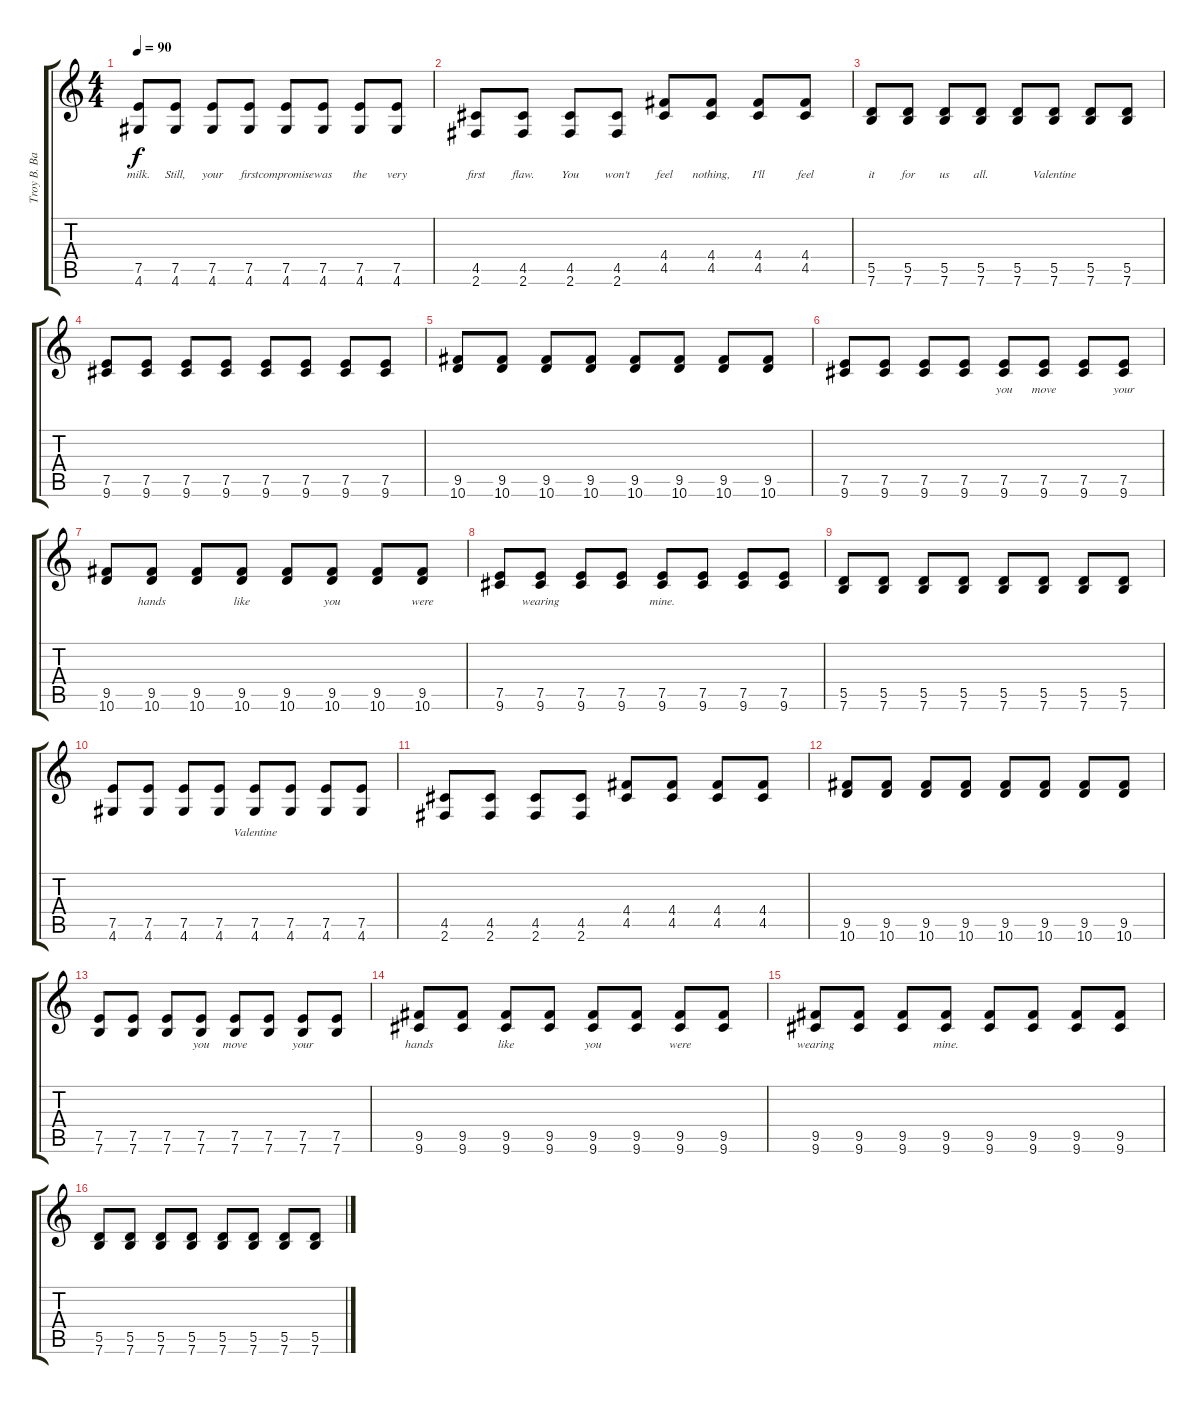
\track ("Troy B. Balthazar" "Troy B. Ba") {instrument electricguitarmuted}
\staff {score tabs}
\tuning (E4 B3 G3 D3 A2 E2) {hide}
\ts (4 4)
\tempo 90
\clef g2
\ks c
(7.5 4.6).8{lyrics (0 "milk.") lyrics (1 "") lyrics (2 "") lyrics (3 "") lyrics (4 "") dy f} (7.5 4.6).8{lyrics (0 "Still,") lyrics (1 "") lyrics (2 "") lyrics (3 "") lyrics (4 "")} (7.5 4.6).8{lyrics (0 "your") lyrics (1 "") lyrics (2 "") lyrics (3 "") lyrics (4 "")} (7.5 4.6).8{lyrics (0 "first") lyrics (1 "") lyrics (2 "") lyrics (3 "") lyrics (4 "")} (7.5 4.6).8{lyrics (0 "compromise") lyrics (1 "") lyrics (2 "") lyrics (3 "") lyrics (4 "")} (7.5 4.6).8{lyrics (0 "was") lyrics (1 "") lyrics (2 "") lyrics (3 "") lyrics (4 "")} (7.5 4.6).8{lyrics (0 "the") lyrics (1 "") lyrics (2 "") lyrics (3 "") lyrics (4 "")} (7.5 4.6).8{lyrics (0 "very") lyrics (1 "") lyrics (2 "") lyrics (3 "") lyrics (4 "")} |
(4.5 2.6).8{lyrics (0 "first") lyrics (1 "") lyrics (2 "") lyrics (3 "") lyrics (4 "")} (4.5 2.6).8{lyrics (0 "flaw.") lyrics (1 "") lyrics (2 "") lyrics (3 "") lyrics (4 "")} (4.5 2.6).8{lyrics (0 "You") lyrics (1 "") lyrics (2 "") lyrics (3 "") lyrics (4 "")} (4.5 2.6).8{lyrics (0 "won't") lyrics (1 "") lyrics (2 "") lyrics (3 "") lyrics (4 "")} (4.4 4.5).8{lyrics (0 "feel") lyrics (1 "") lyrics (2 "") lyrics (3 "") lyrics (4 "")} (4.4 4.5).8{lyrics (0 "nothing,") lyrics (1 "") lyrics (2 "") lyrics (3 "") lyrics (4 "")} (4.4 4.5).8{lyrics (0 "I'll") lyrics (1 "") lyrics (2 "") lyrics (3 "") lyrics (4 "")} (4.4 4.5).8{lyrics (0 "feel") lyrics (1 "") lyrics (2 "") lyrics (3 "") lyrics (4 "")} |
(5.5 7.6).8{lyrics (0 "it") lyrics (1 "") lyrics (2 "") lyrics (3 "") lyrics (4 "")} (5.5 7.6).8{lyrics (0 "for") lyrics (1 "") lyrics (2 "") lyrics (3 "") lyrics (4 "")} (5.5 7.6).8{lyrics (0 "us") lyrics (1 "") lyrics (2 "") lyrics (3 "") lyrics (4 "")} (5.5 7.6).8{lyrics (0 "all.") lyrics (1 "") lyrics (2 "") lyrics (3 "") lyrics (4 "")} (5.5 7.6).8{lyrics (0 "") lyrics (1 "") lyrics (2 "") lyrics (3 "") lyrics (4 "")} (5.5 7.6).8{lyrics (0 "Valentine") lyrics (1 "") lyrics (2 "") lyrics (3 "") lyrics (4 "")} (5.5 7.6).8{lyrics (0 "") lyrics (1 "") lyrics (2 "") lyrics (3 "") lyrics (4 "")} (5.5 7.6).8{lyrics (0 "") lyrics (1 "") lyrics (2 "") lyrics (3 "") lyrics (4 "")} |
(7.5 9.6).8{lyrics (0 "") lyrics (1 "") lyrics (2 "") lyrics (3 "") lyrics (4 "")} (7.5 9.6).8{lyrics (0 "") lyrics (1 "") lyrics (2 "") lyrics (3 "") lyrics (4 "")} (7.5 9.6).8{lyrics (0 "") lyrics (1 "") lyrics (2 "") lyrics (3 "") lyrics (4 "")} (7.5 9.6).8{lyrics (0 "") lyrics (1 "") lyrics (2 "") lyrics (3 "") lyrics (4 "")} (7.5 9.6).8{lyrics (0 "") lyrics (1 "") lyrics (2 "") lyrics (3 "") lyrics (4 "")} (7.5 9.6).8{lyrics (0 "") lyrics (1 "") lyrics (2 "") lyrics (3 "") lyrics (4 "")} (7.5 9.6).8{lyrics (0 "") lyrics (1 "") lyrics (2 "") lyrics (3 "") lyrics (4 "")} (7.5 9.6).8{lyrics (0 "") lyrics (1 "") lyrics (2 "") lyrics (3 "") lyrics (4 "")} |
(9.5 10.6).8{lyrics (0 "") lyrics (1 "") lyrics (2 "") lyrics (3 "") lyrics (4 "")} (9.5 10.6).8{lyrics (0 "") lyrics (1 "") lyrics (2 "") lyrics (3 "") lyrics (4 "")} (9.5 10.6).8{lyrics (0 "") lyrics (1 "") lyrics (2 "") lyrics (3 "") lyrics (4 "")} (9.5 10.6).8{lyrics (0 "") lyrics (1 "") lyrics (2 "") lyrics (3 "") lyrics (4 "")} (9.5 10.6).8{lyrics (0 "") lyrics (1 "") lyrics (2 "") lyrics (3 "") lyrics (4 "")} (9.5 10.6).8{lyrics (0 "") lyrics (1 "") lyrics (2 "") lyrics (3 "") lyrics (4 "")} (9.5 10.6).8{lyrics (0 "") lyrics (1 "") lyrics (2 "") lyrics (3 "") lyrics (4 "")} (9.5 10.6).8{lyrics (0 "") lyrics (1 "") lyrics (2 "") lyrics (3 "") lyrics (4 "")} |
(7.5 9.6).8{lyrics (0 "") lyrics (1 "") lyrics (2 "") lyrics (3 "") lyrics (4 "")} (7.5 9.6).8{lyrics (0 "") lyrics (1 "") lyrics (2 "") lyrics (3 "") lyrics (4 "")} (7.5 9.6).8{lyrics (0 "") lyrics (1 "") lyrics (2 "") lyrics (3 "") lyrics (4 "")} (7.5 9.6).8{lyrics (0 "") lyrics (1 "") lyrics (2 "") lyrics (3 "") lyrics (4 "")} (7.5 9.6).8{lyrics (0 "you") lyrics (1 "") lyrics (2 "") lyrics (3 "") lyrics (4 "")} (7.5 9.6).8{lyrics (0 "move") lyrics (1 "") lyrics (2 "") lyrics (3 "") lyrics (4 "")} (7.5 9.6).8{lyrics (0 "") lyrics (1 "") lyrics (2 "") lyrics (3 "") lyrics (4 "")} (7.5 9.6).8{lyrics (0 "your") lyrics (1 "") lyrics (2 "") lyrics (3 "") lyrics (4 "")} |
(9.5 10.6).8{lyrics (0 "") lyrics (1 "") lyrics (2 "") lyrics (3 "") lyrics (4 "")} (9.5 10.6).8{lyrics (0 "hands") lyrics (1 "") lyrics (2 "") lyrics (3 "") lyrics (4 "")} (9.5 10.6).8{lyrics (0 "") lyrics (1 "") lyrics (2 "") lyrics (3 "") lyrics (4 "")} (9.5 10.6).8{lyrics (0 "like") lyrics (1 "") lyrics (2 "") lyrics (3 "") lyrics (4 "")} (9.5 10.6).8{lyrics (0 "") lyrics (1 "") lyrics (2 "") lyrics (3 "") lyrics (4 "")} (9.5 10.6).8{lyrics (0 "you") lyrics (1 "") lyrics (2 "") lyrics (3 "") lyrics (4 "")} (9.5 10.6).8{lyrics (0 "") lyrics (1 "") lyrics (2 "") lyrics (3 "") lyrics (4 "")} (9.5 10.6).8{lyrics (0 "were") lyrics (1 "") lyrics (2 "") lyrics (3 "") lyrics (4 "")} |
(7.5 9.6).8{lyrics (0 "") lyrics (1 "") lyrics (2 "") lyrics (3 "") lyrics (4 "")} (7.5 9.6).8{lyrics (0 "wearing") lyrics (1 "") lyrics (2 "") lyrics (3 "") lyrics (4 "")} (7.5 9.6).8{lyrics (0 "") lyrics (1 "") lyrics (2 "") lyrics (3 "") lyrics (4 "")} (7.5 9.6).8{lyrics (0 "") lyrics (1 "") lyrics (2 "") lyrics (3 "") lyrics (4 "")} (7.5 9.6).8{lyrics (0 "mine.") lyrics (1 "") lyrics (2 "") lyrics (3 "") lyrics (4 "")} (7.5 9.6).8{lyrics (0 "") lyrics (1 "") lyrics (2 "") lyrics (3 "") lyrics (4 "")} (7.5 9.6).8{lyrics (0 "") lyrics (1 "") lyrics (2 "") lyrics (3 "") lyrics (4 "")} (7.5 9.6).8{lyrics (0 "") lyrics (1 "") lyrics (2 "") lyrics (3 "") lyrics (4 "")} |
(5.5 7.6).8{lyrics (0 "") lyrics (1 "") lyrics (2 "") lyrics (3 "") lyrics (4 "")} (5.5 7.6).8{lyrics (0 "") lyrics (1 "") lyrics (2 "") lyrics (3 "") lyrics (4 "")} (5.5 7.6).8{lyrics (0 "") lyrics (1 "") lyrics (2 "") lyrics (3 "") lyrics (4 "")} (5.5 7.6).8{lyrics (0 "") lyrics (1 "") lyrics (2 "") lyrics (3 "") lyrics (4 "")} (5.5 7.6).8{lyrics (0 "") lyrics (1 "") lyrics (2 "") lyrics (3 "") lyrics (4 "")} (5.5 7.6).8{lyrics (0 "") lyrics (1 "") lyrics (2 "") lyrics (3 "") lyrics (4 "")} (5.5 7.6).8{lyrics (0 "") lyrics (1 "") lyrics (2 "") lyrics (3 "") lyrics (4 "")} (5.5 7.6).8{lyrics (0 "") lyrics (1 "") lyrics (2 "") lyrics (3 "") lyrics (4 "")} |
(7.5 4.6).8{lyrics (0 "") lyrics (1 "") lyrics (2 "") lyrics (3 "") lyrics (4 "")} (7.5 4.6).8{lyrics (0 "") lyrics (1 "") lyrics (2 "") lyrics (3 "") lyrics (4 "")} (7.5 4.6).8{lyrics (0 "") lyrics (1 "") lyrics (2 "") lyrics (3 "") lyrics (4 "")} (7.5 4.6).8{lyrics (0 "") lyrics (1 "") lyrics (2 "") lyrics (3 "") lyrics (4 "")} (7.5 4.6).8{lyrics (0 "Valentine") lyrics (1 "") lyrics (2 "") lyrics (3 "") lyrics (4 "")} (7.5 4.6).8{lyrics (0 "") lyrics (1 "") lyrics (2 "") lyrics (3 "") lyrics (4 "")} (7.5 4.6).8{lyrics (0 "") lyrics (1 "") lyrics (2 "") lyrics (3 "") lyrics (4 "")} (7.5 4.6).8{lyrics (0 "") lyrics (1 "") lyrics (2 "") lyrics (3 "") lyrics (4 "")} |
(4.5 2.6).8{lyrics (0 "") lyrics (1 "") lyrics (2 "") lyrics (3 "") lyrics (4 "")} (4.5 2.6).8{lyrics (0 "") lyrics (1 "") lyrics (2 "") lyrics (3 "") lyrics (4 "")} (4.5 2.6).8{lyrics (0 "") lyrics (1 "") lyrics (2 "") lyrics (3 "") lyrics (4 "")} (4.5 2.6).8{lyrics (0 "") lyrics (1 "") lyrics (2 "") lyrics (3 "") lyrics (4 "")} (4.4 4.5).8{lyrics (0 "") lyrics (1 "") lyrics (2 "") lyrics (3 "") lyrics (4 "")} (4.4 4.5).8{lyrics (0 "") lyrics (1 "") lyrics (2 "") lyrics (3 "") lyrics (4 "")} (4.4 4.5).8{lyrics (0 "") lyrics (1 "") lyrics (2 "") lyrics (3 "") lyrics (4 "")} (4.4 4.5).8{lyrics (0 "") lyrics (1 "") lyrics (2 "") lyrics (3 "") lyrics (4 "")} |
(9.5 10.6).8{lyrics (0 "") lyrics (1 "") lyrics (2 "") lyrics (3 "") lyrics (4 "")} (9.5 10.6).8{lyrics (0 "") lyrics (1 "") lyrics (2 "") lyrics (3 "") lyrics (4 "")} (9.5 10.6).8{lyrics (0 "") lyrics (1 "") lyrics (2 "") lyrics (3 "") lyrics (4 "")} (9.5 10.6).8{lyrics (0 "") lyrics (1 "") lyrics (2 "") lyrics (3 "") lyrics (4 "")} (9.5 10.6).8{lyrics (0 "") lyrics (1 "") lyrics (2 "") lyrics (3 "") lyrics (4 "")} (9.5 10.6).8{lyrics (0 "") lyrics (1 "") lyrics (2 "") lyrics (3 "") lyrics (4 "")} (9.5 10.6).8{lyrics (0 "") lyrics (1 "") lyrics (2 "") lyrics (3 "") lyrics (4 "")} (9.5 10.6).8{lyrics (0 "") lyrics (1 "") lyrics (2 "") lyrics (3 "") lyrics (4 "")} |
(7.5 7.6).8{lyrics (0 "") lyrics (1 "") lyrics (2 "") lyrics (3 "") lyrics (4 "")} (7.5 7.6).8{lyrics (0 "") lyrics (1 "") lyrics (2 "") lyrics (3 "") lyrics (4 "")} (7.5 7.6).8{lyrics (0 "") lyrics (1 "") lyrics (2 "") lyrics (3 "") lyrics (4 "")} (7.5 7.6).8{lyrics (0 "you") lyrics (1 "") lyrics (2 "") lyrics (3 "") lyrics (4 "")} (7.5 7.6).8{lyrics (0 "move") lyrics (1 "") lyrics (2 "") lyrics (3 "") lyrics (4 "")} (7.5 7.6).8{lyrics (0 "") lyrics (1 "") lyrics (2 "") lyrics (3 "") lyrics (4 "")} (7.5 7.6).8{lyrics (0 "your") lyrics (1 "") lyrics (2 "") lyrics (3 "") lyrics (4 "")} (7.5 7.6).8{lyrics (0 "") lyrics (1 "") lyrics (2 "") lyrics (3 "") lyrics (4 "")} |
(9.5 9.6).8{lyrics (0 "hands") lyrics (1 "") lyrics (2 "") lyrics (3 "") lyrics (4 "")} (9.5 9.6).8{lyrics (0 "") lyrics (1 "") lyrics (2 "") lyrics (3 "") lyrics (4 "")} (9.5 9.6).8{lyrics (0 "like") lyrics (1 "") lyrics (2 "") lyrics (3 "") lyrics (4 "")} (9.5 9.6).8{lyrics (0 "") lyrics (1 "") lyrics (2 "") lyrics (3 "") lyrics (4 "")} (9.5 9.6).8{lyrics (0 "you") lyrics (1 "") lyrics (2 "") lyrics (3 "") lyrics (4 "")} (9.5 9.6).8{lyrics (0 "") lyrics (1 "") lyrics (2 "") lyrics (3 "") lyrics (4 "")} (9.5 9.6).8{lyrics (0 "were") lyrics (1 "") lyrics (2 "") lyrics (3 "") lyrics (4 "")} (9.5 9.6).8{lyrics (0 "") lyrics (1 "") lyrics (2 "") lyrics (3 "") lyrics (4 "")} |
(9.5 9.6).8{lyrics (0 "wearing") lyrics (1 "") lyrics (2 "") lyrics (3 "") lyrics (4 "")} (9.5 9.6).8{lyrics (0 "") lyrics (1 "") lyrics (2 "") lyrics (3 "") lyrics (4 "")} (9.5 9.6).8{lyrics (0 "") lyrics (1 "") lyrics (2 "") lyrics (3 "") lyrics (4 "")} (9.5 9.6).8{lyrics (0 "mine.") lyrics (1 "") lyrics (2 "") lyrics (3 "") lyrics (4 "")} (9.5 9.6).8{lyrics (0 "") lyrics (1 "") lyrics (2 "") lyrics (3 "") lyrics (4 "")} (9.5 9.6).8{lyrics (0 "") lyrics (1 "") lyrics (2 "") lyrics (3 "") lyrics (4 "")} (9.5 9.6).8{lyrics (0 "") lyrics (1 "") lyrics (2 "") lyrics (3 "") lyrics (4 "")} (9.5 9.6).8{lyrics (0 "") lyrics (1 "") lyrics (2 "") lyrics (3 "") lyrics (4 "")} |
(5.5 7.6).8{lyrics (0 "") lyrics (1 "") lyrics (2 "") lyrics (3 "") lyrics (4 "")} (5.5 7.6).8{lyrics (0 "") lyrics (1 "") lyrics (2 "") lyrics (3 "") lyrics (4 "")} (5.5 7.6).8{lyrics (0 "") lyrics (1 "") lyrics (2 "") lyrics (3 "") lyrics (4 "")} (5.5 7.6).8{lyrics (0 "") lyrics (1 "") lyrics (2 "") lyrics (3 "") lyrics (4 "")} (5.5 7.6).8{lyrics (0 "") lyrics (1 "") lyrics (2 "") lyrics (3 "") lyrics (4 "")} (5.5 7.6).8{lyrics (0 "") lyrics (1 "") lyrics (2 "") lyrics (3 "") lyrics (4 "")} (5.5 7.6).8{lyrics (0 "") lyrics (1 "") lyrics (2 "") lyrics (3 "") lyrics (4 "")} (5.5 7.6).8{lyrics (0 "") lyrics (1 "") lyrics (2 "") lyrics (3 "") lyrics (4 "")}
